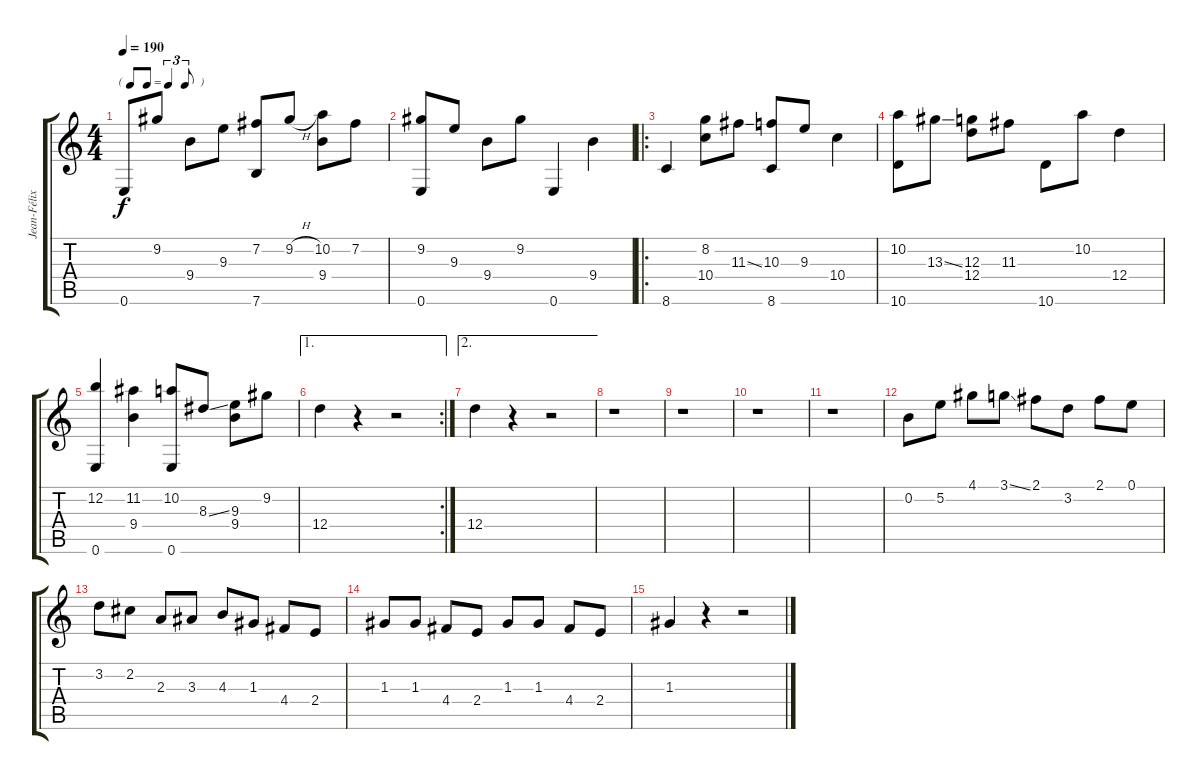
\track ("Jean-Félix (Harmonie)" "Jean-Félix") {instrument acousticguitarsteel}
\staff {score tabs}
\tuning (E4 B3 G3 D3 A2 E2) {hide}
\ts (4 4)
\tf triplet8th
\tempo 190
\clef g2
\ks c
0.6.8{dy f} 9.2.8 9.4.8 9.3.8 (7.2 7.6).8 9.2{h}.8 (10.2 9.4).8 7.2.8 |
(9.2 0.6).8 9.3.8 9.4.8 9.2.8 0.6.4 9.4.4 |
\ro
8.6.4 (8.2 10.4).8 11.3{ss}.8 (10.3 8.6).8 9.3.8 10.4.4 |
(10.2 10.6).8 13.3{ss}.8 (12.3 12.4).8 11.3.8 10.6.8 10.2.8 12.4.4 |
(12.2 0.6).4 (11.2 9.4).4 (10.2 0.6).8 8.3{ss}.8 (9.3 9.4).8 9.2.8 |
\ae 1
\rc 2
12.4.4 r.4 r.2 |
\ae 2
12.4.4 r.4 r.2 |
r.1 |
r.1 |
r.1 |
r.1 |
0.2.8 5.2.8 4.1.8 3.1{ss}.8 2.1.8 3.2.8 2.1.8 0.1.8 |
3.2.8 2.2.8 2.3.8 3.3.8 4.3.8 1.3.8 4.4.8 2.4.8 |
1.3.8 1.3.8 4.4.8 2.4.8 1.3.8 1.3.8 4.4.8 2.4.8 |
1.3.4 r.4 r.2
